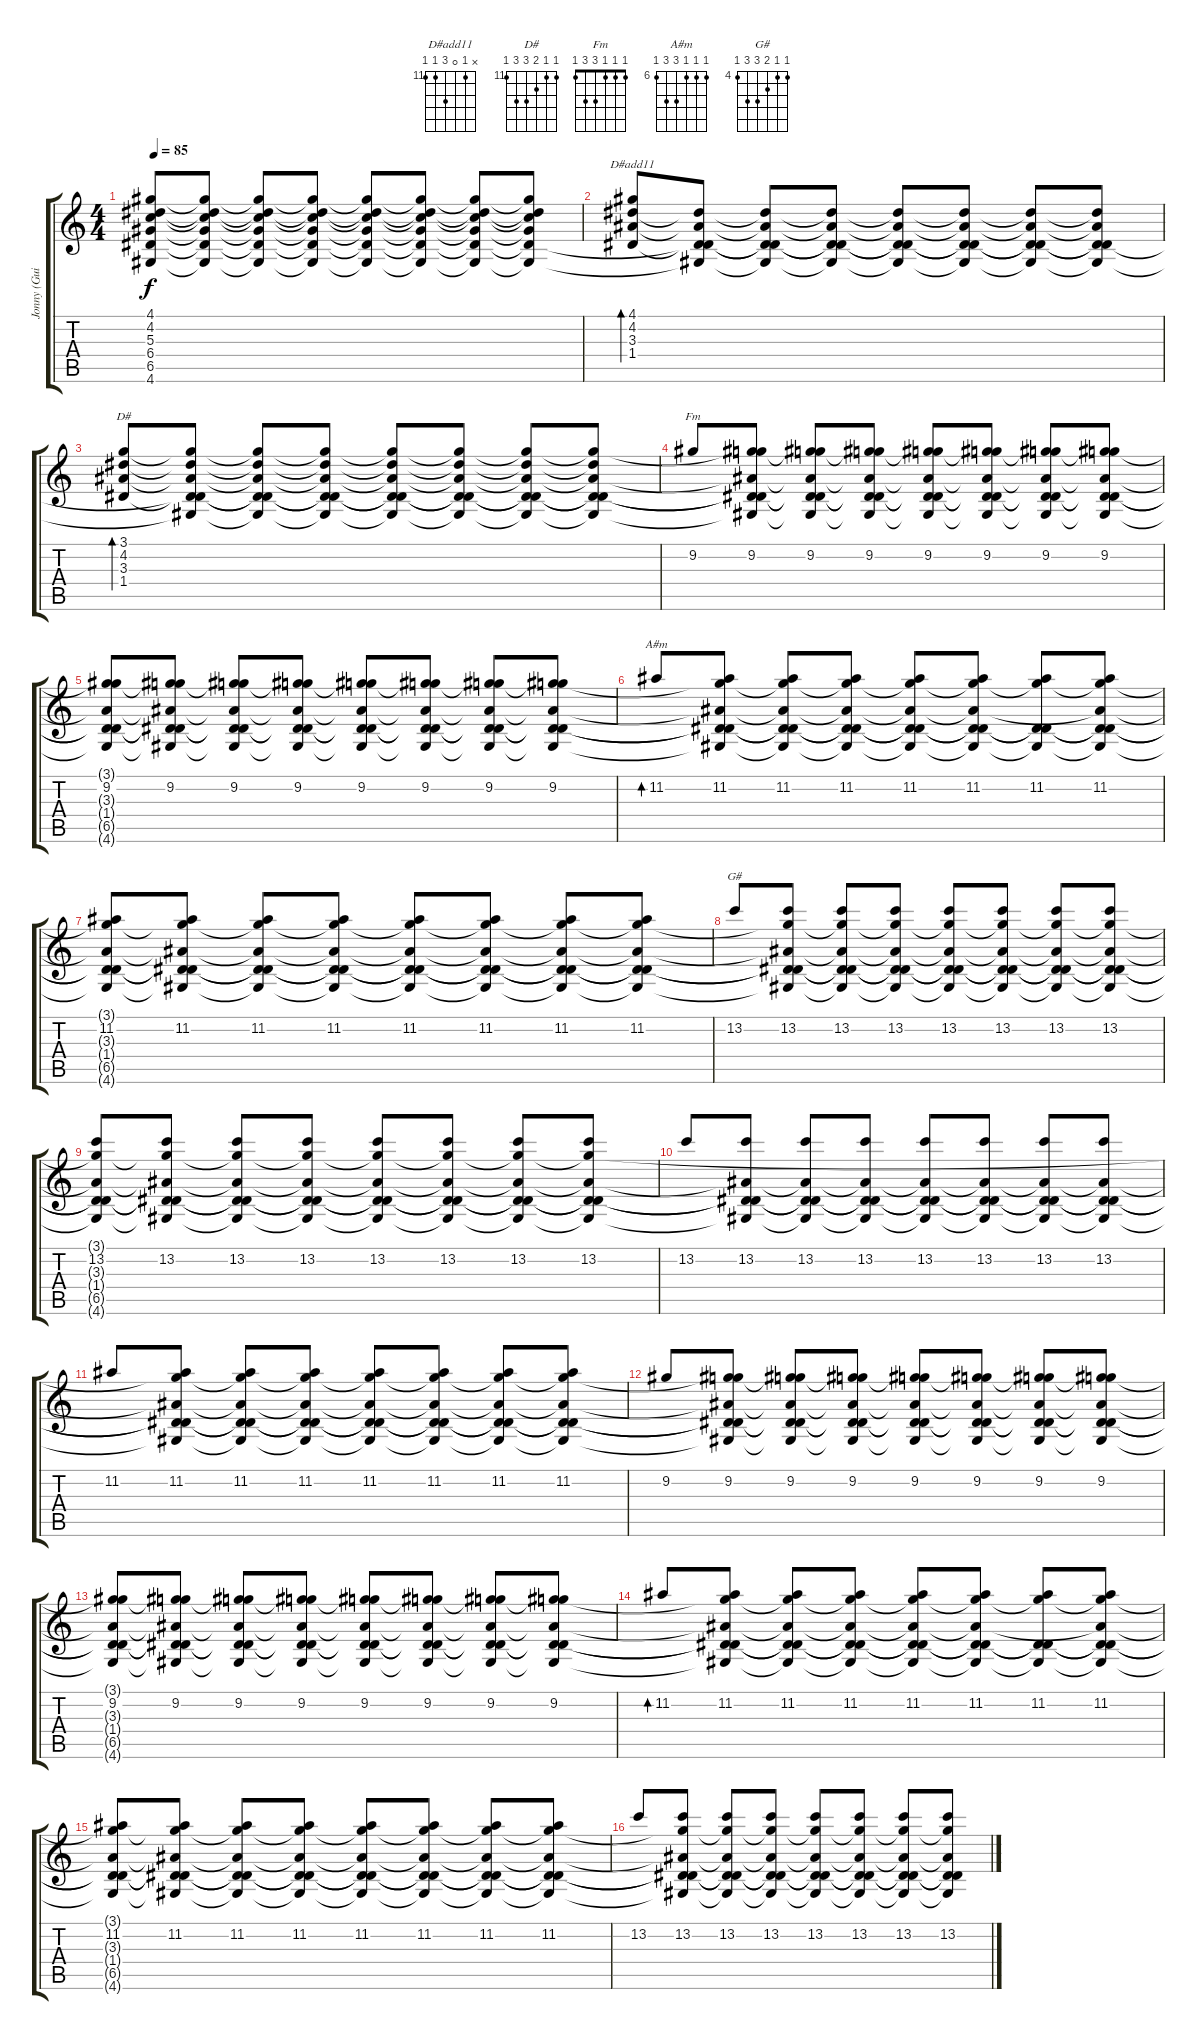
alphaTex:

\track ("Jonny (Guitar)" "Jonny (Gui") {instrument overdrivenguitar}
\staff {score tabs}
\tuning (E4 B3 G3 D3 A2 E2) {hide}
\chord ("D#add11" x 11 0 13 11 11) {firstfret 11}
\chord ("D#" 11 11 12 13 13 11) {firstfret 11}
\chord ("Fm" 1 1 1 3 3 1)
\chord ("A#m" 6 6 6 8 8 6) {firstfret 6}
\chord ("G#" 4 4 5 6 6 4) {firstfret 4}
\ts (4 4)
\tempo 85
\clef g2
\ks c
(4.1{t} 4.2{t} 5.3{t} 6.4{t} 6.5{t} 4.6{t}).8{dy f} (4.1{t} 4.2{t} 5.3{t} 6.4{t} 6.5{t} 4.6{t}).8 (4.1{t} 4.2{t} 5.3{t} 6.4{t} 6.5{t} 4.6{t}).8 (4.1{t} 4.2{t} 5.3{t} 6.4{t} 6.5{t} 4.6{t}).8 (4.1{t} 4.2{t} 5.3{t} 6.4{t} 6.5{t} 4.6{t}).8 (4.1{t} 4.2{t} 5.3{t} 6.4{t} 6.5{t} 4.6{t}).8 (4.1{t} 4.2{t} 5.3{t} 6.4{t} 6.5{t} 4.6{t}).8 (4.1{t} 4.2{t} 5.3{t} 6.4{t} 6.5{t} 4.6{t}).8 |
(4.1 4.2 3.3 1.4).8{bd 240 ch "D#add11" instrument electricguitarjazz} (4.2{t} 3.3{t} 1.4{t} 6.5{t} 4.6{t}).8 (4.2{t} 3.3{t} 1.4{t} 6.5{t} 4.6{t}).8 (4.2{t} 3.3{t} 1.4{t} 6.5{t} 4.6{t}).8 (4.2{t} 3.3{t} 1.4{t} 6.5{t} 4.6{t}).8 (4.2{t} 3.3{t} 1.4{t} 6.5{t} 4.6{t}).8 (4.2{t} 3.3{t} 1.4{t} 6.5{t} 4.6{t}).8 (4.2{t} 3.3{t} 1.4{t} 6.5{t} 4.6{t}).8 |
(3.1 4.2 3.3 1.4).8{bd 240 ch "D#" instrument electricguitarjazz} (3.1{t} 4.2{t} 3.3{t} 1.4{t} 6.5{t} 4.6{t}).8 (3.1{t} 4.2{t} 3.3{t} 1.4{t} 6.5{t} 4.6{t}).8 (3.1{t} 4.2{t} 3.3{t} 1.4{t} 6.5{t} 4.6{t}).8 (3.1{t} 4.2{t} 3.3{t} 1.4{t} 6.5{t} 4.6{t}).8 (3.1{t} 4.2{t} 3.3{t} 1.4{t} 6.5{t} 4.6{t}).8 (3.1{t} 4.2{t} 3.3{t} 1.4{t} 6.5{t} 4.6{t}).8 (3.1{t} 4.2{t} 3.3{t} 1.4{t} 6.5{t} 4.6{t}).8 |
9.2.8{ch "Fm" volume 16 instrument overdrivenguitar} (3.1{t} 9.2 3.3{t} 1.4{t} 6.5{t} 4.6{t}).8 (3.1{t} 9.2 3.3{t} 1.4{t} 6.5{t} 4.6{t}).8 (3.1{t} 9.2 3.3{t} 1.4{t} 6.5{t} 4.6{t}).8 (3.1{t} 9.2 3.3{t} 1.4{t} 6.5{t} 4.6{t}).8 (3.1{t} 9.2 3.3{t} 1.4{t} 6.5{t} 4.6{t}).8 (3.1{t} 9.2 3.3{t} 1.4{t} 6.5{t} 4.6{t}).8 (3.1{t} 9.2 3.3{t} 1.4{t} 6.5{t} 4.6{t}).8 |
(3.1{t} 9.2 3.3{t} 1.4{t} 6.5{t} 4.6{t}).8 (3.1{t} 9.2 3.3{t} 1.4{t} 6.5{t} 4.6{t}).8 (3.1{t} 9.2 3.3{t} 1.4{t} 6.5{t} 4.6{t}).8 (3.1{t} 9.2 3.3{t} 1.4{t} 6.5{t} 4.6{t}).8 (3.1{t} 9.2 3.3{t} 1.4{t} 6.5{t} 4.6{t}).8 (3.1{t} 9.2 3.3{t} 1.4{t} 6.5{t} 4.6{t}).8 (3.1{t} 9.2 3.3{t} 1.4{t} 6.5{t} 4.6{t}).8 (3.1{t} 9.2 3.3{t} 1.4{t} 6.5{t} 4.6{t}).8 |
11.2.8{bd 120 ch "A#m"} (3.1{t} 11.2 3.3{t} 1.4{t} 6.5{t} 4.6{t}).8 (3.1{t} 11.2 3.3{t} 1.4{t} 6.5{t} 4.6{t}).8 (3.1{t} 11.2 3.3{t} 1.4{t} 6.5{t} 4.6{t}).8 (3.1{t} 11.2 3.3{t} 1.4{t} 6.5{t} 4.6{t}).8 (3.1{t} 11.2 3.3{t} 1.4{t} 6.5{t} 4.6{t}).8 (3.1{t} 11.2 1.4{t} 6.5{t} 4.6{t}).8 (3.1{t} 11.2 3.3{t} 1.4{t} 6.5{t} 4.6{t}).8 |
(3.1{t} 11.2 3.3{t} 1.4{t} 6.5{t} 4.6{t}).8 (3.1{t} 11.2 3.3{t} 1.4{t} 6.5{t} 4.6{t}).8 (3.1{t} 11.2 3.3{t} 1.4{t} 6.5{t} 4.6{t}).8 (3.1{t} 11.2 3.3{t} 1.4{t} 6.5{t} 4.6{t}).8 (3.1{t} 11.2 3.3{t} 1.4{t} 6.5{t} 4.6{t}).8 (3.1{t} 11.2 3.3{t} 1.4{t} 6.5{t} 4.6{t}).8 (3.1{t} 11.2 3.3{t} 1.4{t} 6.5{t} 4.6{t}).8 (3.1{t} 11.2 3.3{t} 1.4{t} 6.5{t} 4.6{t}).8 |
13.2.8{ch "G#"} (3.1{t} 13.2 3.3{t} 1.4{t} 6.5{t} 4.6{t}).8 (3.1{t} 13.2 3.3{t} 1.4{t} 6.5{t} 4.6{t}).8 (3.1{t} 13.2 3.3{t} 1.4{t} 6.5{t} 4.6{t}).8 (3.1{t} 13.2 3.3{t} 1.4{t} 6.5{t} 4.6{t}).8 (3.1{t} 13.2 3.3{t} 1.4{t} 6.5{t} 4.6{t}).8 (3.1{t} 13.2 3.3{t} 1.4{t} 6.5{t} 4.6{t}).8 (3.1{t} 13.2 3.3{t} 1.4{t} 6.5{t} 4.6{t}).8 |
(3.1{t} 13.2 3.3{t} 1.4{t} 6.5{t} 4.6{t}).8 (3.1{t} 13.2 3.3{t} 1.4{t} 6.5{t} 4.6{t}).8 (3.1{t} 13.2 3.3{t} 1.4{t} 6.5{t} 4.6{t}).8 (3.1{t} 13.2 3.3{t} 1.4{t} 6.5{t} 4.6{t}).8 (3.1{t} 13.2 3.3{t} 1.4{t} 6.5{t} 4.6{t}).8 (3.1{t} 13.2 3.3{t} 1.4{t} 6.5{t} 4.6{t}).8 (3.1{t} 13.2 3.3{t} 1.4{t} 6.5{t} 4.6{t}).8 (3.1{t} 13.2 3.3{t} 1.4{t} 6.5{t} 4.6{t}).8 |
13.2.8 (13.2 3.3{t} 1.4{t} 6.5{t} 4.6{t}).8 (13.2 3.3{t} 1.4{t} 6.5{t} 4.6{t}).8 (13.2 3.3{t} 1.4{t} 6.5{t} 4.6{t}).8 (13.2 3.3{t} 1.4{t} 6.5{t} 4.6{t}).8 (13.2 3.3{t} 1.4{t} 6.5{t} 4.6{t}).8 (13.2 3.3{t} 1.4{t} 6.5{t} 4.6{t}).8 (13.2 3.3{t} 1.4{t} 6.5{t} 4.6{t}).8 |
11.2.8 (3.1{t} 11.2 3.3{t} 1.4{t} 6.5{t} 4.6{t}).8 (3.1{t} 11.2 3.3{t} 1.4{t} 6.5{t} 4.6{t}).8 (3.1{t} 11.2 3.3{t} 1.4{t} 6.5{t} 4.6{t}).8 (3.1{t} 11.2 3.3{t} 1.4{t} 6.5{t} 4.6{t}).8 (3.1{t} 11.2 3.3{t} 1.4{t} 6.5{t} 4.6{t}).8 (3.1{t} 11.2 3.3{t} 1.4{t} 6.5{t} 4.6{t}).8 (3.1{t} 11.2 3.3{t} 1.4{t} 6.5{t} 4.6{t}).8 |
9.2.8{volume 16} (3.1{t} 9.2 3.3{t} 1.4{t} 6.5{t} 4.6{t}).8 (3.1{t} 9.2 3.3{t} 1.4{t} 6.5{t} 4.6{t}).8 (3.1{t} 9.2 3.3{t} 1.4{t} 6.5{t} 4.6{t}).8 (3.1{t} 9.2 3.3{t} 1.4{t} 6.5{t} 4.6{t}).8 (3.1{t} 9.2 3.3{t} 1.4{t} 6.5{t} 4.6{t}).8 (3.1{t} 9.2 3.3{t} 1.4{t} 6.5{t} 4.6{t}).8 (3.1{t} 9.2 3.3{t} 1.4{t} 6.5{t} 4.6{t}).8 |
(3.1{t} 9.2 3.3{t} 1.4{t} 6.5{t} 4.6{t}).8 (3.1{t} 9.2 3.3{t} 1.4{t} 6.5{t} 4.6{t}).8 (3.1{t} 9.2 3.3{t} 1.4{t} 6.5{t} 4.6{t}).8 (3.1{t} 9.2 3.3{t} 1.4{t} 6.5{t} 4.6{t}).8 (3.1{t} 9.2 3.3{t} 1.4{t} 6.5{t} 4.6{t}).8 (3.1{t} 9.2 3.3{t} 1.4{t} 6.5{t} 4.6{t}).8 (3.1{t} 9.2 3.3{t} 1.4{t} 6.5{t} 4.6{t}).8 (3.1{t} 9.2 3.3{t} 1.4{t} 6.5{t} 4.6{t}).8 |
11.2.8{bd 120} (3.1{t} 11.2 3.3{t} 1.4{t} 6.5{t} 4.6{t}).8 (3.1{t} 11.2 3.3{t} 1.4{t} 6.5{t} 4.6{t}).8 (3.1{t} 11.2 3.3{t} 1.4{t} 6.5{t} 4.6{t}).8 (3.1{t} 11.2 3.3{t} 1.4{t} 6.5{t} 4.6{t}).8 (3.1{t} 11.2 3.3{t} 1.4{t} 6.5{t} 4.6{t}).8 (3.1{t} 11.2 1.4{t} 6.5{t} 4.6{t}).8 (3.1{t} 11.2 3.3{t} 1.4{t} 6.5{t} 4.6{t}).8 |
(3.1{t} 11.2 3.3{t} 1.4{t} 6.5{t} 4.6{t}).8 (3.1{t} 11.2 3.3{t} 1.4{t} 6.5{t} 4.6{t}).8 (3.1{t} 11.2 3.3{t} 1.4{t} 6.5{t} 4.6{t}).8 (3.1{t} 11.2 3.3{t} 1.4{t} 6.5{t} 4.6{t}).8 (3.1{t} 11.2 3.3{t} 1.4{t} 6.5{t} 4.6{t}).8 (3.1{t} 11.2 3.3{t} 1.4{t} 6.5{t} 4.6{t}).8 (3.1{t} 11.2 3.3{t} 1.4{t} 6.5{t} 4.6{t}).8 (3.1{t} 11.2 3.3{t} 1.4{t} 6.5{t} 4.6{t}).8 |
13.2.8 (3.1{t} 13.2 3.3{t} 1.4{t} 6.5{t} 4.6{t}).8 (3.1{t} 13.2 3.3{t} 1.4{t} 6.5{t} 4.6{t}).8 (3.1{t} 13.2 3.3{t} 1.4{t} 6.5{t} 4.6{t}).8 (3.1{t} 13.2 3.3{t} 1.4{t} 6.5{t} 4.6{t}).8 (3.1{t} 13.2 3.3{t} 1.4{t} 6.5{t} 4.6{t}).8 (3.1{t} 13.2 3.3{t} 1.4{t} 6.5{t} 4.6{t}).8 (3.1{t} 13.2 3.3{t} 1.4{t} 6.5{t} 4.6{t}).8
